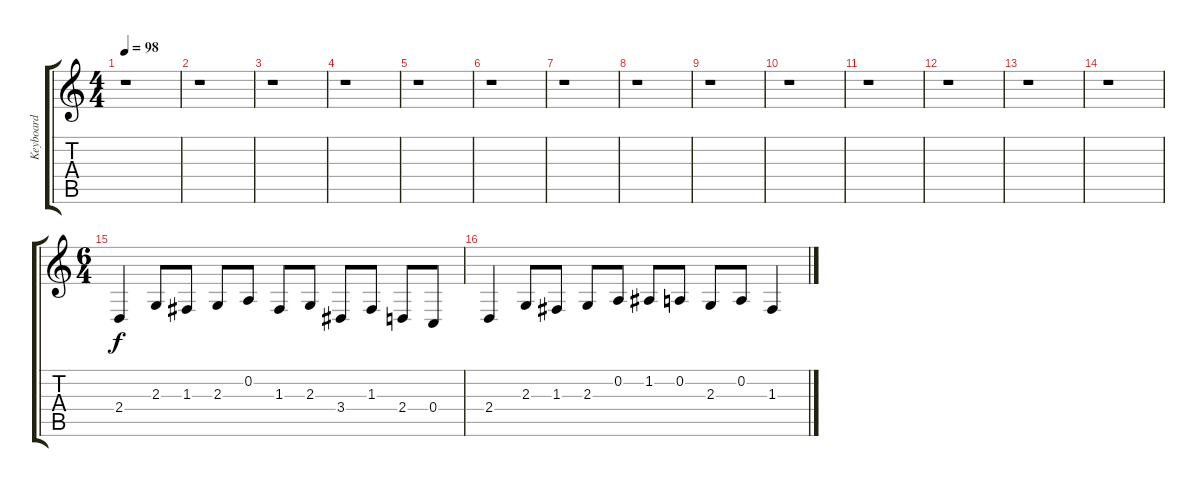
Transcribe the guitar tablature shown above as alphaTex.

\track ("Keyboard" "Keyboard") {instrument stringensemble1}
\staff {score tabs}
\tuning (D4 A3 F3 C3 G2 D2) {hide}
\ts (4 4)
\tempo 98
\clef g2
\ks c
r.1{dy f} |
r.1 |
r.1 |
r.1 |
r.1 |
r.1 |
r.1 |
r.1 |
r.1 |
r.1 |
r.1 |
r.1 |
r.1 |
r.1 |
\ts (6 4)
2.4.4 2.3.8 1.3.8 2.3.8 0.2.8 1.3.8 2.3.8 3.4.8 1.3.8 2.4.8 0.4.8 |
2.4.4 2.3.8 1.3.8 2.3.8 0.2.8 1.2.8 0.2.8 2.3.8 0.2.8 1.3.4
